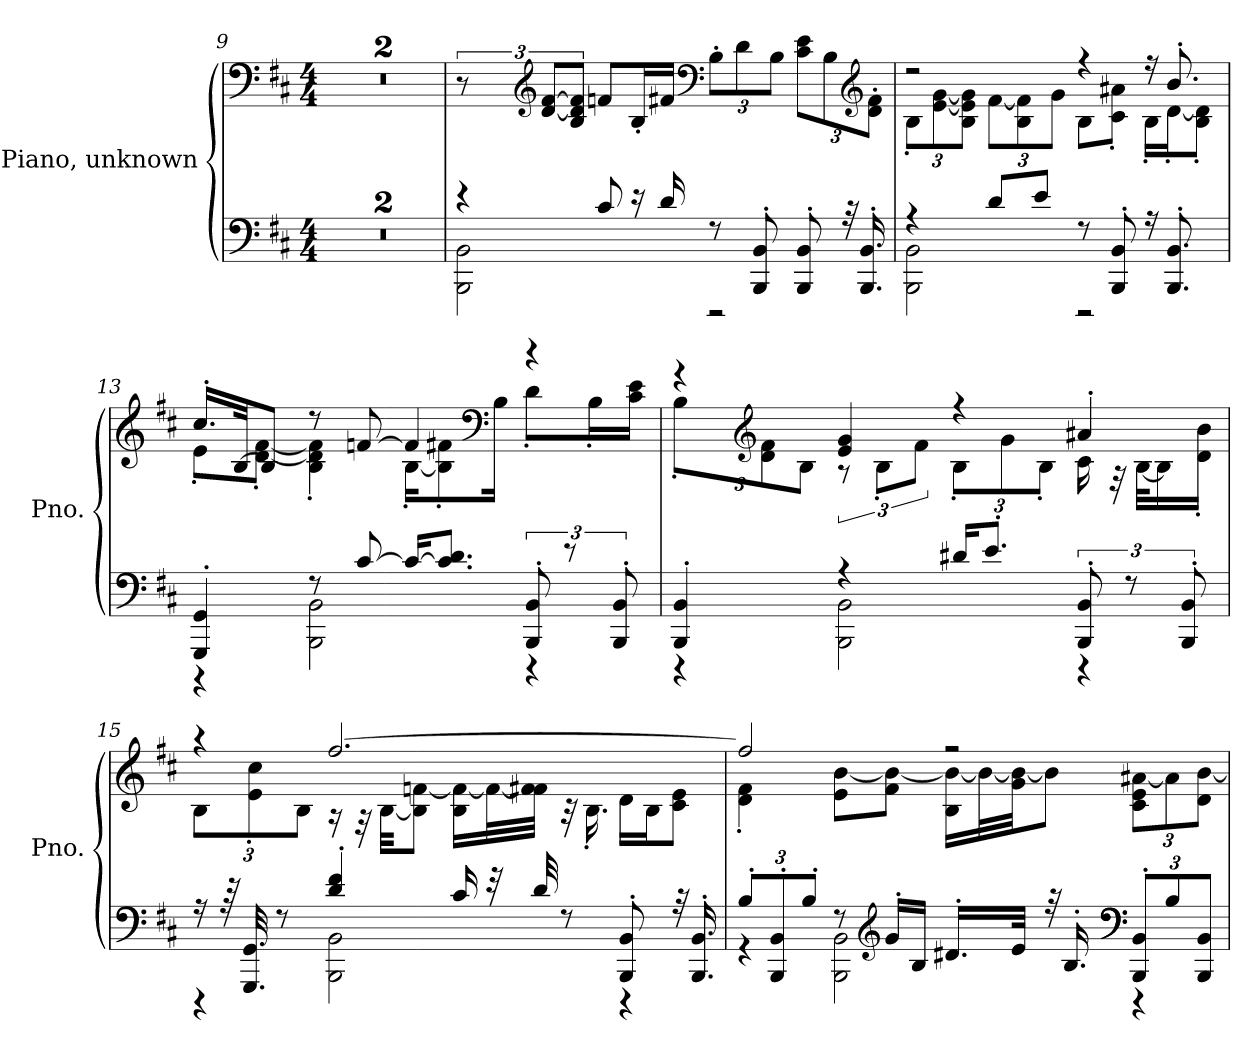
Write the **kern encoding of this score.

**kern	**kern
*part1	*part1
*staff2	*staff1
*I"Piano, unknown	*
*I'Pno.	*
*clefF4	*clefF4
*k[f#c#]	*k[f#c#]
*M4/4	*M4/4
=9	=9
1r	1r
=10	=10
1r	1r
!!LO:LB:g=z
=11	=11
*^	*
4r	2BBB\ 2BB\	12r
*	*	*clefG2
.	.	[12d/ [12f#/L
.	.	12B/ 12d/] 12f#/]J
8c#/	.	8fn/L
16r	.	16B'/L
16d/	.	16f#X/JJ
*	*	*clefF4
*	*	*Xbrackettup
8r	2r	12B'\L
.	.	12d\
8BBB/' 8BB/'	.	.
.	.	12B\J
8BBB/' 8BB/'	.	12c#\ 12e\L
.	.	12B\
32r	.	.
16.BBB/' 16.BB/'	.	.
*	*	*clefG2
.	.	12d\' 12f#\'J
=12	=12	=12
*	*	*^
4r	2BBB\ 2BB\	2r	12B'\L
.	.	.	[12e\ [12g\
.	.	.	12B\ 12e\] 12g\]J
8d/L	.	.	[12f#\L
.	.	.	12B\ 12f#\]
8e/J	.	.	.
.	.	.	12g\J
8r	2r	4r	8B\L
8BBB/' 8BB/'	.	.	8c#\' 8a#X\'J
16r	.	16r	16B'\LL
8.BBB/' 8.BB/'	.	8.b'/	[16d'\J
.	.	.	8B\' 8d\]'J
!!LO:LB:g=z	!!
=13	=13	=13	=13
4GGG/' 4GG/'	4r	16.cc#'/LL	8e'\L
.	.	[32B/JK	.
.	.	8B/J]	[8d\' [8f#\'J
8r	2BBB\ 2BB\	8r	4B\' 4d\]' 4f#\]'
[8c#/	.	[8fn/	.
16c#/KL_	.	4f/]	[16B'\KL
8.c#/] 8.d/J	.	.	8B\]' 8f#X\'
*	*	*clefF4	*
.	.	.	16B\Jk
12BBB/' 12BB/'	4r	4r	8d'\L
12r	.	.	.
.	.	.	16B'\L
12BBB/' 12BB/'	.	.	.
.	.	.	16c#\ 16e\JJ
=14	=14	=14	=14
4BBB/' 4BB/'	4r	4r	12B'\L
*	*	*clefG2	*
.	.	.	12d\ 12f#\
.	.	.	12B\J
*	*	*	*brackettup
4r	2BBB\ 2BB\	4e/ 4g/	12r
.	.	.	12B'\L
.	.	.	12f#\J
*	*	*	*Xbrackettup
16d#X/KL	.	4r	12B'\L
8.e'/J	.	.	.
.	.	.	12g\
.	.	.	12B'\J
12BBB/' 12BB/'	4r	4a#X'/	16c#\
.	.	.	32r
12r	.	.	.
.	.	.	[32B\KLL
.	.	.	16B\]
12BBB/' 12BB/'	.	.	.
.	.	.	16d\' 16b\'JJ
!!LO:LB:g=z	!!
=15	=15	=15	=15
16r	4r	4r	12B\L
64r	.	.	.
32.GGG/ 32.GG/	.	.	.
.	.	.	12e\' 12cc#\'
8r	.	.	.
.	.	.	12B\J
4d/' 4f#/'	2BBB\ 2BB\	[2.ff#/	16r
.	.	.	32r
.	.	.	[32B\KKL
.	.	.	8B\] [8fn\J
16c#/	.	.	16B\ 16f\_LL
32r	.	.	32f\L_
32d/	.	.	32f\] 32f#X\JJJ
8r	.	.	32r
.	.	.	16.B'\
8BBB/' 8BB/'	4r	.	16d\LL
.	.	.	16B\J
32r	.	.	8c#\ 8e\J
16.BBB/' 16.BB/'	.	.	.
=16	=16	=16	=16
*Xbrackettup	*	*	*
12B'/L	4r	2ff#/]	4d\' 4f#\'
12BBB/' 12BB/'	.	.	.
12B'/J	.	.	.
8r	2BBB\ 2BB\	.	8e\ [8b\L
*clefG2	*	*	*
16g'/LL	.	.	8f#\ 8b\_J
16B/JJ	.	.	.
16.d#X'/LL	.	2r	16B\ 16b\_LL
.	.	.	32b\L_
32e/JJk	.	.	32g\ 32b\_JJ
32r	.	.	8b\J]
16.B'/	.	.	.
*clefF4	*	*	*
12BBB/' 12BB/'L	4r	.	12c#\ 12e\ [12a#X\L
12B/	.	.	12a#\]
12BBB/ 12BB/J	.	.	12d\ [12b\J
*v	*v	*	*
*	*v	*v
=	=
*-	*-
